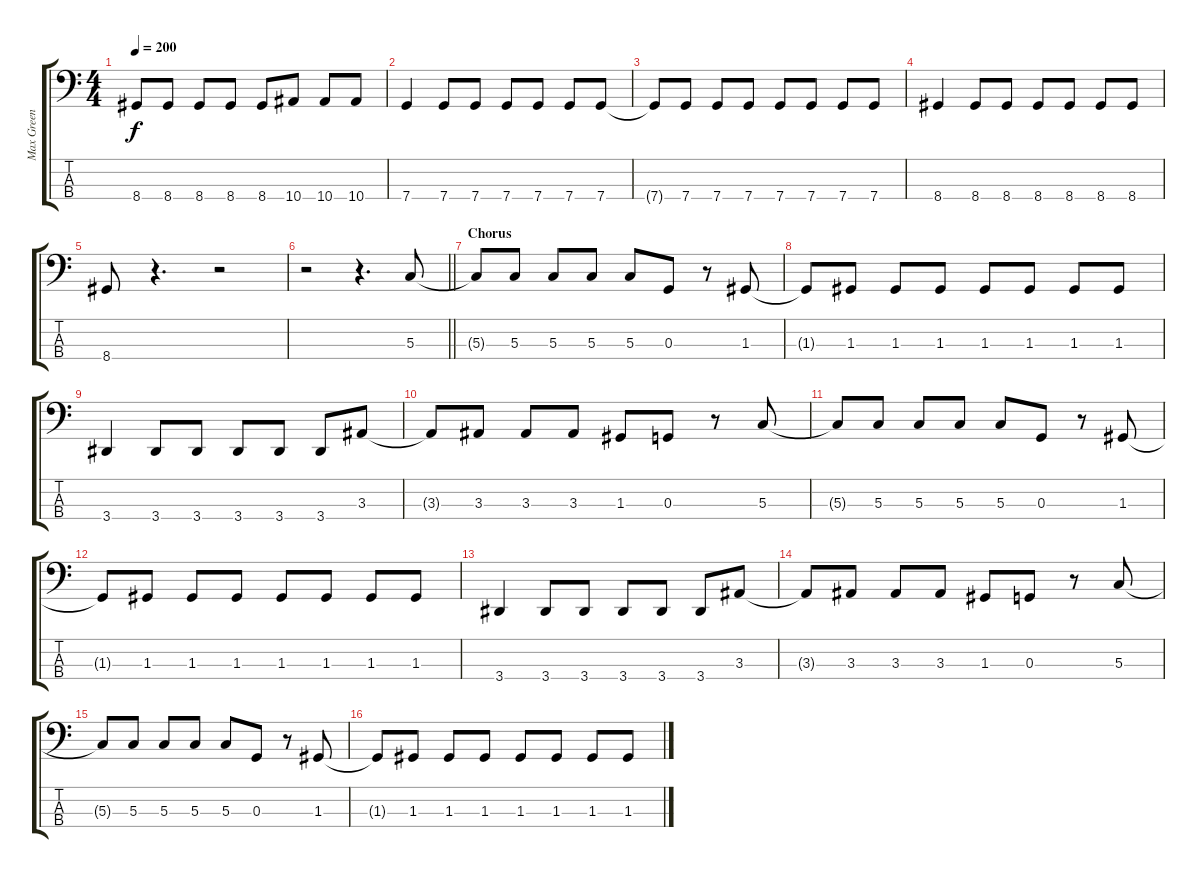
\track ("Max Green - Bass" "Max Green ") {instrument electricbasspick}
\staff {score tabs}
\tuning (F2 C2 G1 C1) {hide}
\ts (4 4)
\tempo 200
\clef f4
\ks c
8.4{t}.8{dy f} 8.4.8 8.4.8 8.4.8 8.4.8 10.4.8 10.4.8 10.4.8 |
7.4.4 7.4.8 7.4.8 7.4.8 7.4.8 7.4.8 7.4.8 |
7.4{t}.8 7.4.8 7.4.8 7.4.8 7.4.8 7.4.8 7.4.8 7.4.8 |
8.4.4 8.4.8 8.4.8 8.4.8 8.4.8 8.4.8 8.4.8 |
8.4.8 r.4{d} r.2 |
\barLineRight lightlight
r.2 r.4{d} 5.3.8 |
\section ("" "Chorus")
5.3{t}.8 5.3.8 5.3.8 5.3.8 5.3.8 0.3.8 r.8 1.3.8 |
1.3{t}.8 1.3.8 1.3.8 1.3.8 1.3.8 1.3.8 1.3.8 1.3.8 |
3.4.4 3.4.8 3.4.8 3.4.8 3.4.8 3.4.8 3.3.8 |
3.3{t}.8 3.3.8 3.3.8 3.3.8 1.3.8 0.3.8 r.8 5.3.8 |
5.3{t}.8 5.3.8 5.3.8 5.3.8 5.3.8 0.3.8 r.8 1.3.8 |
1.3{t}.8 1.3.8 1.3.8 1.3.8 1.3.8 1.3.8 1.3.8 1.3.8 |
3.4.4 3.4.8 3.4.8 3.4.8 3.4.8 3.4.8 3.3.8 |
3.3{t}.8 3.3.8 3.3.8 3.3.8 1.3.8 0.3.8 r.8 5.3.8 |
5.3{t}.8 5.3.8 5.3.8 5.3.8 5.3.8 0.3.8 r.8 1.3.8 |
1.3{t}.8 1.3.8 1.3.8 1.3.8 1.3.8 1.3.8 1.3.8 1.3.8
